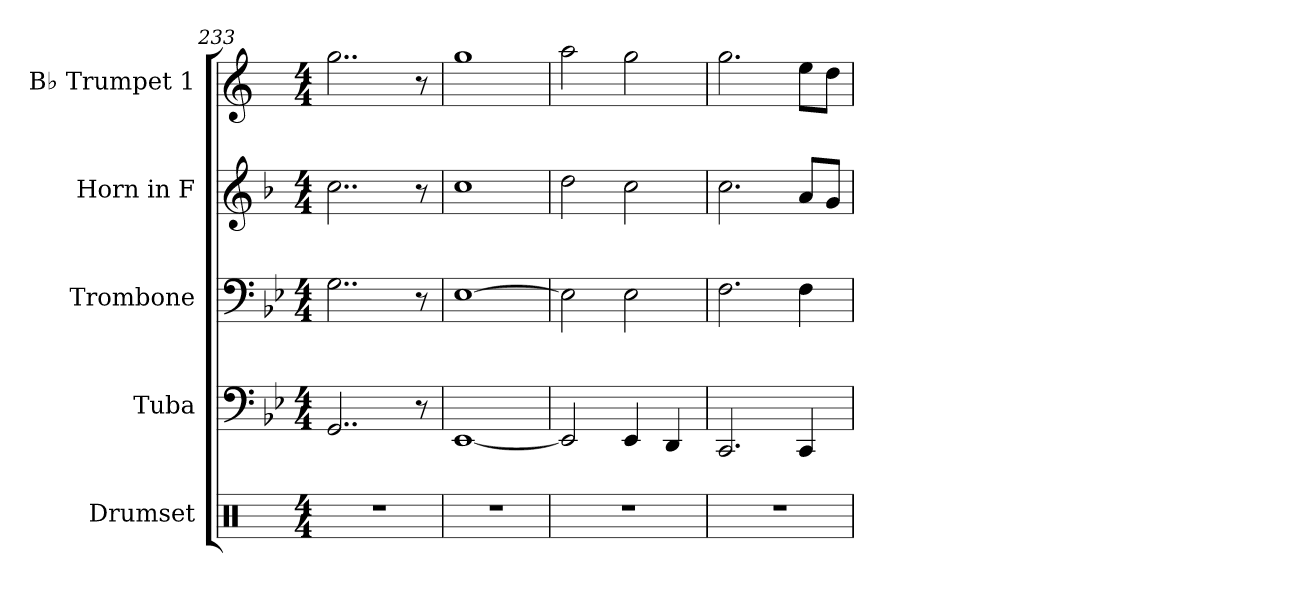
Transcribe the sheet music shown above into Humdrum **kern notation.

**kern	**kern	**kern	**kern	**kern
*part5	*part4	*part3	*part2	*part1
*staff5	*staff4	*staff3	*staff2	*staff1
*I"Drumset	*I"Tuba	*I"Trombone	*I"Horn in F	*I"B♭ Trumpet 1
*I'D. Set	*I'Tba	*I'Trb	*I'Hn	*I'Tpt
*clefX	*clefF4	*clefF4	*clefG2	*clefG2
*	*	*	*ITrd4c7	*ITrd1c2
*k[]	*k[b-e-]	*k[b-e-]	*k[b-e-]	*k[b-e-]
*M4/4	*M4/4	*M4/4	*M4/4	*M4/4
=233	=233	=233	=233	=233
1r	2..GG/	2..G\	2..f\	2..ff\
.	8r	8r	8r	8r
=234	=234	=234	=234	=234
1r	[1EE-	[1E-	1f	1ff
=235	=235	=235	=235	=235
1r	2EE-/]	2E-\]	2g\	2gg\
.	4EE-/	2E-\	2f\	2ff\
.	4DD/	.	.	.
!!LO:LB:g=z
=236	=236	=236	=236	=236
1r	2.CC/	2.F\	2.f\	2.ff\
.	4CC/	4F\	8d/L	8dd\L
.	.	.	8c/J	8cc\J
=	=	=	=	=
*-	*-	*-	*-	*-
